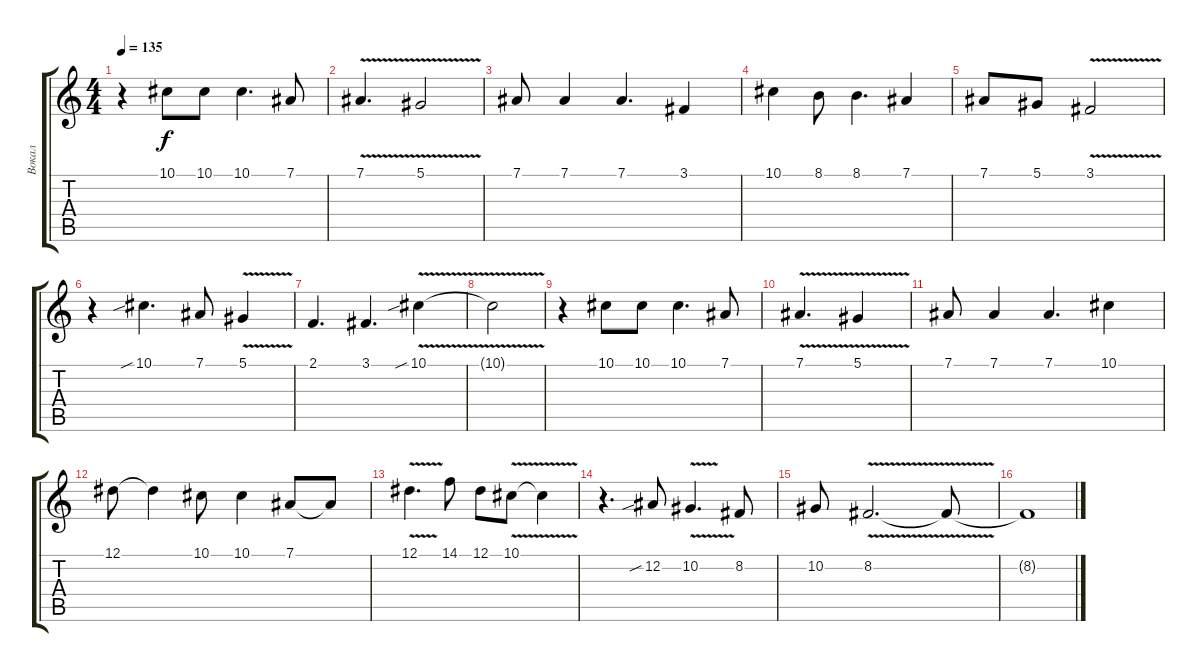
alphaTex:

\track ("Вокал" "Вокал") {instrument synthvoice}
\staff {score tabs}
\tuning (Eb4 Bb3 Gb3 Db3 Ab2 Eb2) {hide}
\ts (4 4)
\tempo 135
\clef g2
\ks c
r.4{dy f} 10.1.8 10.1.8 10.1.4{d} 7.1.8 |
7.1{v}.4{d} 5.1{v}.2 |
7.1.8 7.1.4 7.1.4{d} 3.1.4 |
10.1.4 8.1.8 8.1.4{d} 7.1.4 |
7.1.8 5.1.8 3.1{v}.2 |
r.4 10.1{sib}.4{d} 7.1.8 5.1{v}.4 |
2.1.4{d} 3.1.4{d} 10.1{v sib}.4 |
10.1{t}.2 |
r.4 10.1.8 10.1.8 10.1.4{d} 7.1.8 |
7.1{v}.4{d} 5.1{v}.4 |
7.1.8 7.1.4 7.1.4{d} 10.1.4 |
12.1.8 12.1{t}.4 10.1.8 10.1.4 7.1.8 7.1{t}.8 |
12.1{v}.4{d} 14.1.8 12.1.8 10.1{v}.8 10.1{t}.4 |
r.4{d} 12.2{sib}.8 10.2{v}.4{d} 8.2.8 |
10.2.8 8.2{v}.2{d} 8.2{t}.8 |
8.2{t}.1
